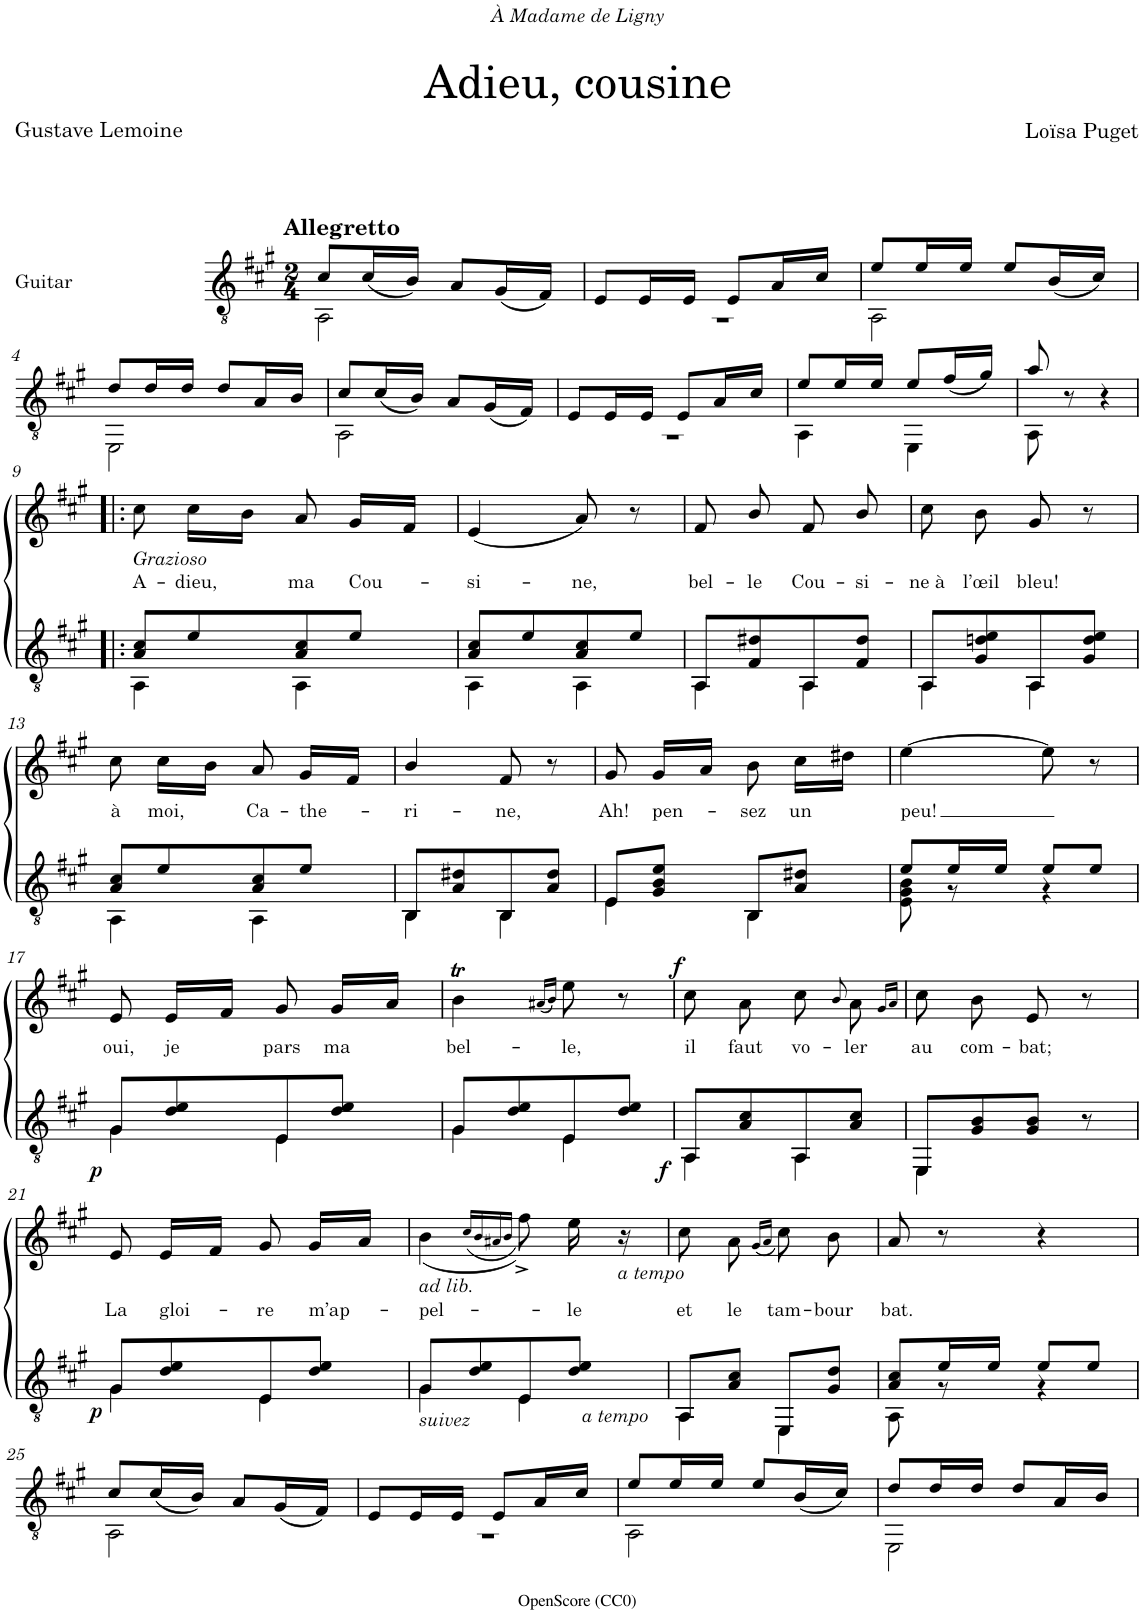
**kern	**dynam	**kern	**text	**dynam
*part2	*part2	*part1	*part1	*part1
*staff2	*staff2	*staff1	*staff1	*staff1
*I"Guitar	*	*I"Voice	*	*
*clefGv2	*	*clefG2	*	*
*k[f#c#g#]	*	*k[f#c#g#]	*	*
*M2/4	*	*M2/4	*	*
=1	=1	=1	=1	=1
*^	*	*	*	*
!	!	!	!LO:TX:a:B:t=Allegretto	!	!
8c#/L	2AA\	.	2r	.	.
(<16c#/L	.	.	.	.	.
16B/JJ)	.	.	.	.	.
8A/L	.	.	.	.	.
(<16G#/L	.	.	.	.	.
16F#/JJ)	.	.	.	.	.
=2	=2	=2	=2	=2	=2
8E/L	2r	.	2r	.	.
16E/L	.	.	.	.	.
16E/JJ	.	.	.	.	.
8E/L	.	.	.	.	.
16A/L	.	.	.	.	.
16c#/JJ	.	.	.	.	.
=3	=3	=3	=3	=3	=3
8e/L	2AA\	.	2r	.	.
16e/L	.	.	.	.	.
16e/JJ	.	.	.	.	.
8e/L	.	.	.	.	.
(<16B/L	.	.	.	.	.
16c#/JJ)	.	.	.	.	.
!!LO:LB:g=z
=4	=4	=4	=4	=4	=4
8d/L	2EE\	.	2r	.	.
16d/L	.	.	.	.	.
16d/JJ	.	.	.	.	.
8d/L	.	.	.	.	.
16A/L	.	.	.	.	.
16B/JJ	.	.	.	.	.
=5	=5	=5	=5	=5	=5
8c#/L	2AA\	.	2r	.	.
(<16c#/L	.	.	.	.	.
16B/JJ)	.	.	.	.	.
8A/L	.	.	.	.	.
(<16G#/L	.	.	.	.	.
16F#/JJ)	.	.	.	.	.
=6	=6	=6	=6	=6	=6
8E/L	2r	.	2r	.	.
16E/L	.	.	.	.	.
16E/JJ	.	.	.	.	.
8E/L	.	.	.	.	.
16A/L	.	.	.	.	.
16c#/JJ	.	.	.	.	.
=7	=7	=7	=7	=7	=7
8e/L	4AA\	.	2r	.	.
16e/L	.	.	.	.	.
16e/JJ	.	.	.	.	.
8e/L	4EE\	.	.	.	.
(<16f#/L	.	.	.	.	.
16g#/JJ)	.	.	.	.	.
=8	=8	=8	=8	=8	=8
8a/	8AA\	.	2r	.	.
8r	8ryy	.	.	.	.
4r	4ryy	.	.	.	.
!!LO:LB:g=z
=9!|:	=9!|:	=9!|:	=9!|:	=9!|:	=9!|:
!	!	!	!LO:TX:b:i:t=Grazioso	!	!
!	!	!	!	!LO:LY:b	!
8A/ 8c#/L	4AA\	.	8cc#\	A-	.
!	!	!	!	!LO:LY:b	!
8e/	.	.	16cc#\LL	-dieu,	.
.	.	.	16b\JJ	.	.
!	!	!	!	!LO:LY:b	!
8A/ 8c#/	4AA\	.	8a/	ma	.
!	!	!	!	!LO:LY:b	!
8e/J	.	.	16g#/LL	Cou-	.
.	.	.	16f#/JJ	.	.
=10	=10	=10	=10	=10	=10
!	!	!	!	!LO:LY:b	!
8A/ 8c#/L	4AA\	.	(4e/	-si-	.
8e/	.	.	.	.	.
!	!	!	!	!LO:LY:b	!
8A/ 8c#/	4AA\	.	8a/)	-ne,	.
8e/J	.	.	8r	.	.
=11	=11	=11	=11	=11	=11
!	!	!	!	!LO:LY:b	!
8AA/L	4AA\	.	8f#/	bel-	.
!	!	!	!	!LO:LY:b	!
8F#/ 8d#X/	.	.	8b/	-le	.
!	!	!	!	!LO:LY:b	!
8AA/	4AA\	.	8f#/	Cou-	.
!	!	!	!	!LO:LY:b	!
8F#/ 8d#/J	.	.	8b/	-si-	.
=12	=12	=12	=12	=12	=12
!	!	!	!	!LO:LY:b	!
8AA/L	4AA\	.	8cc#\	-ne à	.
!	!	!	!	!LO:LY:b	!
8G#/ 8dn/ 8e/	.	.	8b\	l’œil	.
!	!	!	!	!LO:LY:b	!
8AA/	4AA\	.	8g#/	bleu!	.
8G#/ 8d/ 8e/J	.	.	8r	.	.
!!LO:LB:g=z
=13	=13	=13	=13	=13	=13
!	!	!	!	!LO:LY:b	!
8A/ 8c#/L	4AA\	.	8cc#\	à	.
!	!	!	!	!LO:LY:b	!
8e/	.	.	16cc#\LL	moi,	.
.	.	.	16b\JJ	.	.
!	!	!	!	!LO:LY:b	!
8A/ 8c#/	4AA\	.	8a/	Ca-	.
!	!	!	!	!LO:LY:b	!
8e/J	.	.	16g#/LL	-the-	.
.	.	.	16f#/JJ	.	.
=14	=14	=14	=14	=14	=14
!	!	!	!	!LO:LY:b	!
8BB/L	4BB\	.	4b/	-ri-	.
8A/ 8d#X/	.	.	.	.	.
!	!	!	!	!LO:LY:b	!
8BB/	4BB\	.	8f#/	-ne,	.
8A/ 8d#/J	.	.	8r	.	.
=15	=15	=15	=15	=15	=15
!	!	!	!	!LO:LY:b	!
8E/L	4E\	.	8g#/	Ah!	.
!	!	!	!	!LO:LY:b	!
8G#/ 8B/ 8e/J	.	.	16g#/LL	pen-	.
.	.	.	16a/JJ	.	.
!	!	!	!	!LO:LY:b	!
8BB/L	4BB\	.	8b\	-sez	.
!	!	!	!	!LO:LY:b	!
8A/ 8d#X/J	.	.	16cc#\LL	un	.
.	.	.	16dd#X\JJ	.	.
=16	=16	=16	=16	=16	=16
!	!	!	!	!LO:LY:b	!
8e/L	8E\ 8G#\ 8B\	.	[4ee\	peu!	.
16e/L	8r	.	.	.	.
16e/JJ	.	.	.	.	.
8e/L	4r	.	8ee\]	.	.
8e/J	.	.	8r	.	.
!!LO:LB:g=z
=17	=17	=17	=17	=17	=17
!	!	!LO:DY:b	!	!LO:LY:b	!
8G#/L	4G#\	p	8e/	oui,	.
!	!	!	!	!LO:LY:b	!
8d/ 8e/	.	.	16e/LL	je	.
.	.	.	16f#/JJ	.	.
!	!	!	!	!LO:LY:b	!
8E/	4E\	.	8g#/	pars	.
!	!	!	!	!LO:LY:b	!
8d/ 8e/J	.	.	16g#/LL	ma	.
.	.	.	16a/JJ	.	.
=18	=18	=18	=18	=18	=18
!	!	!	!	!LO:LY:b	!
8G#/L	4G#\	.	4bT\	bel-	.
8d/ 8e/	.	.	.	.	.
.	.	.	(16qa#X/LL	.	.
.	.	.	16qb/JJ)	.	.
!	!	!	!	!LO:LY:b	!
8E/	4E\	.	8ee\	-le,	.
8d/ 8e/J	.	.	8r	.	.
=19	=19	=19	=19	=19	=19
!	!	!LO:DY:b	!	!LO:LY:b	!LO:DY:a
8AA/L	4AA\	f	8cc#\	il	f
!	!	!	!	!LO:LY:b	!
8A/ 8c#/	.	.	8a\	faut	.
!	!	!	!	!LO:LY:b	!
8AA/	4AA\	.	8cc#\	vo-	.
.	.	.	8qb/	.	.
!	!	!	!	!LO:LY:b	!
8A/ 8c#/J	.	.	8a\	-ler	.
.	.	.	16qg#/LL	.	.
.	.	.	16qa/JJ	.	.
=20	=20	=20	=20	=20	=20
!	!	!	!	!LO:LY:b	!
8EE/L	4EE\	.	8cc#\	au	.
!	!	!	!	!LO:LY:b	!
8G#/ 8B/	.	.	8b\	com-	.
!	!	!	!	!LO:LY:b	!
8G#/ 8B/J	4ryy	.	8e/	-bat;	.
8r	.	.	8r	.	.
!!LO:LB:g=z
=21	=21	=21	=21	=21	=21
!	!	!LO:DY:b	!	!LO:LY:b	!
8G#/L	4G#\	p	8e/	La	.
!	!	!	!	!LO:LY:b	!
8d/ 8e/	.	.	16e/LL	gloi-	.
.	.	.	16f#/JJ	.	.
!	!	!	!	!LO:LY:b	!
8E/	4E\	.	8g#/	-re	.
!	!	!	!	!LO:LY:b	!
8d/ 8e/J	.	.	16g#/LL	m’ap-	.
.	.	.	16a/JJ	.	.
=22	=22	=22	=22	=22	=22
!	!	!	!LO:TX:b:i:t=ad lib.	!	!
!LO:TX:b:i:t=suivez	!	!	!	!	!
!	!	!	!	!LO:LY:b	!
8G#/L	4G#\	.	(<4b\	-pel-	.
8d/ 8e/	.	.	.	.	.
.	.	.	(16qcc#/LL	.	.
.	.	.	16qb/	.	.
.	.	.	16qa#X/	.	.
.	.	.	16qb/JJ	.	.
8E/	4E\	.	8ff#^<\))	.	.
!LO:TX:b:i:t=a tempo	!	!	!	!	!
!	!	!	!	!LO:LY:b	!
8d/ 8e/J	.	.	16ee\	-le	.
!	!	!	!LO:TX:b:i:t=a tempo	!	!
.	.	.	16r	.	.
=23	=23	=23	=23	=23	=23
!	!	!	!	!LO:LY:b	!
8AA/L	4AA\	.	8cc#\	et	.
!	!	!	!	!LO:LY:b	!
8A/ 8c#/J	.	.	8a\	le	.
.	.	.	(16qg#/LL	.	.
.	.	.	16qa/JJ	.	.
!	!	!	!	!LO:LY:b	!
8EE/L	4EE\	.	8cc#\)	tam-	.
!	!	!	!	!LO:LY:b	!
8G#/ 8d/J	.	.	8b\	-bour	.
=24	=24	=24	=24	=24	=24
!	!	!	!	!LO:LY:b	!
8A/ 8c#/L	8AA\	.	8a/	bat.	.
16e/L	8r	.	8r	.	.
16e/JJ	.	.	.	.	.
8e/L	4r	.	4r	.	.
8e/J	.	.	.	.	.
!!LO:LB:g=z
=25	=25	=25	=25	=25	=25
8c#/L	2AA\	.	2r	.	.
(<16c#/L	.	.	.	.	.
16B/JJ)	.	.	.	.	.
8A/L	.	.	.	.	.
(<16G#/L	.	.	.	.	.
16F#/JJ)	.	.	.	.	.
=26	=26	=26	=26	=26	=26
8E/L	2r	.	2r	.	.
16E/L	.	.	.	.	.
16E/JJ	.	.	.	.	.
8E/L	.	.	.	.	.
16A/L	.	.	.	.	.
16c#/JJ	.	.	.	.	.
=27	=27	=27	=27	=27	=27
8e/L	2AA\	.	2r	.	.
16e/L	.	.	.	.	.
16e/JJ	.	.	.	.	.
8e/L	.	.	.	.	.
(<16B/L	.	.	.	.	.
16c#/JJ)	.	.	.	.	.
=28	=28	=28	=28	=28	=28
8d/L	2EE\	.	2r	.	.
16d/L	.	.	.	.	.
16d/JJ	.	.	.	.	.
8d/L	.	.	.	.	.
16A/L	.	.	.	.	.
16B/JJ	.	.	.	.	.
*v	*v	*	*	*	*
=	=	=	=	=
*-	*-	*-	*-	*-
